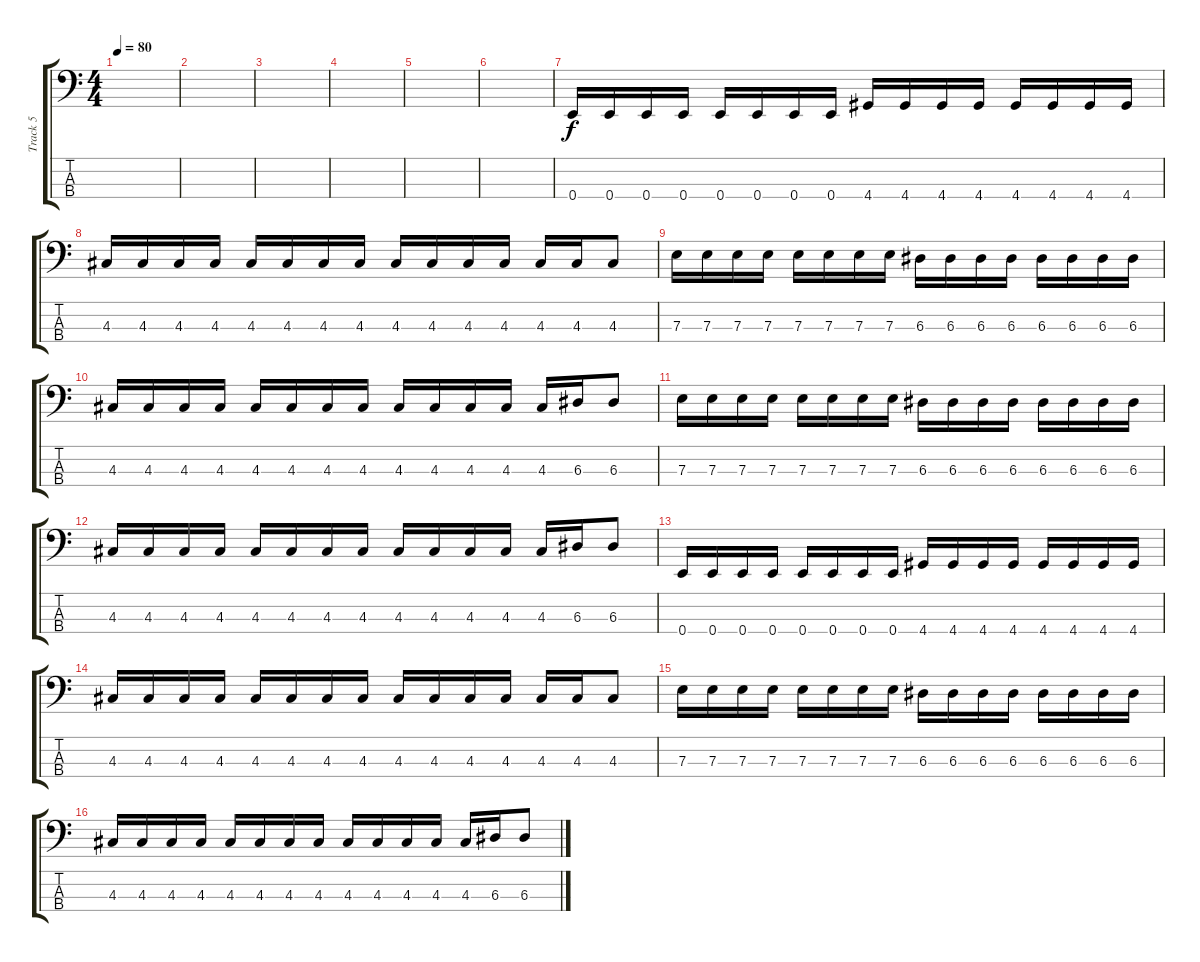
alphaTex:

\track ("Track 5" "Track 5") {instrument electricbassfinger}
\staff {score tabs}
\tuning (G2 D2 A1 E1) {hide}
\ts (4 4)
\tempo 80
\clef f4
\ks c
|
|
|
|
|
|
0.4.16 0.4.16 0.4.16 0.4.16 0.4.16 0.4.16 0.4.16 0.4.16 4.4.16 4.4.16 4.4.16 4.4.16 4.4.16 4.4.16 4.4.16 4.4.16 |
4.3.16 4.3.16 4.3.16 4.3.16 4.3.16 4.3.16 4.3.16 4.3.16 4.3.16 4.3.16 4.3.16 4.3.16 4.3.16 4.3.16 4.3.8 |
7.3.16 7.3.16 7.3.16 7.3.16 7.3.16 7.3.16 7.3.16 7.3.16 6.3.16 6.3.16 6.3.16 6.3.16 6.3.16 6.3.16 6.3.16 6.3.16 |
4.3.16 4.3.16 4.3.16 4.3.16 4.3.16 4.3.16 4.3.16 4.3.16 4.3.16 4.3.16 4.3.16 4.3.16 4.3.16 6.3.16 6.3.8 |
7.3.16 7.3.16 7.3.16 7.3.16 7.3.16 7.3.16 7.3.16 7.3.16 6.3.16 6.3.16 6.3.16 6.3.16 6.3.16 6.3.16 6.3.16 6.3.16 |
4.3.16 4.3.16 4.3.16 4.3.16 4.3.16 4.3.16 4.3.16 4.3.16 4.3.16 4.3.16 4.3.16 4.3.16 4.3.16 6.3.16 6.3.8 |
0.4.16 0.4.16 0.4.16 0.4.16 0.4.16 0.4.16 0.4.16 0.4.16 4.4.16 4.4.16 4.4.16 4.4.16 4.4.16 4.4.16 4.4.16 4.4.16 |
4.3.16 4.3.16 4.3.16 4.3.16 4.3.16 4.3.16 4.3.16 4.3.16 4.3.16 4.3.16 4.3.16 4.3.16 4.3.16 4.3.16 4.3.8 |
7.3.16 7.3.16 7.3.16 7.3.16 7.3.16 7.3.16 7.3.16 7.3.16 6.3.16 6.3.16 6.3.16 6.3.16 6.3.16 6.3.16 6.3.16 6.3.16 |
4.3.16 4.3.16 4.3.16 4.3.16 4.3.16 4.3.16 4.3.16 4.3.16 4.3.16 4.3.16 4.3.16 4.3.16 4.3.16 6.3.16 6.3.8
